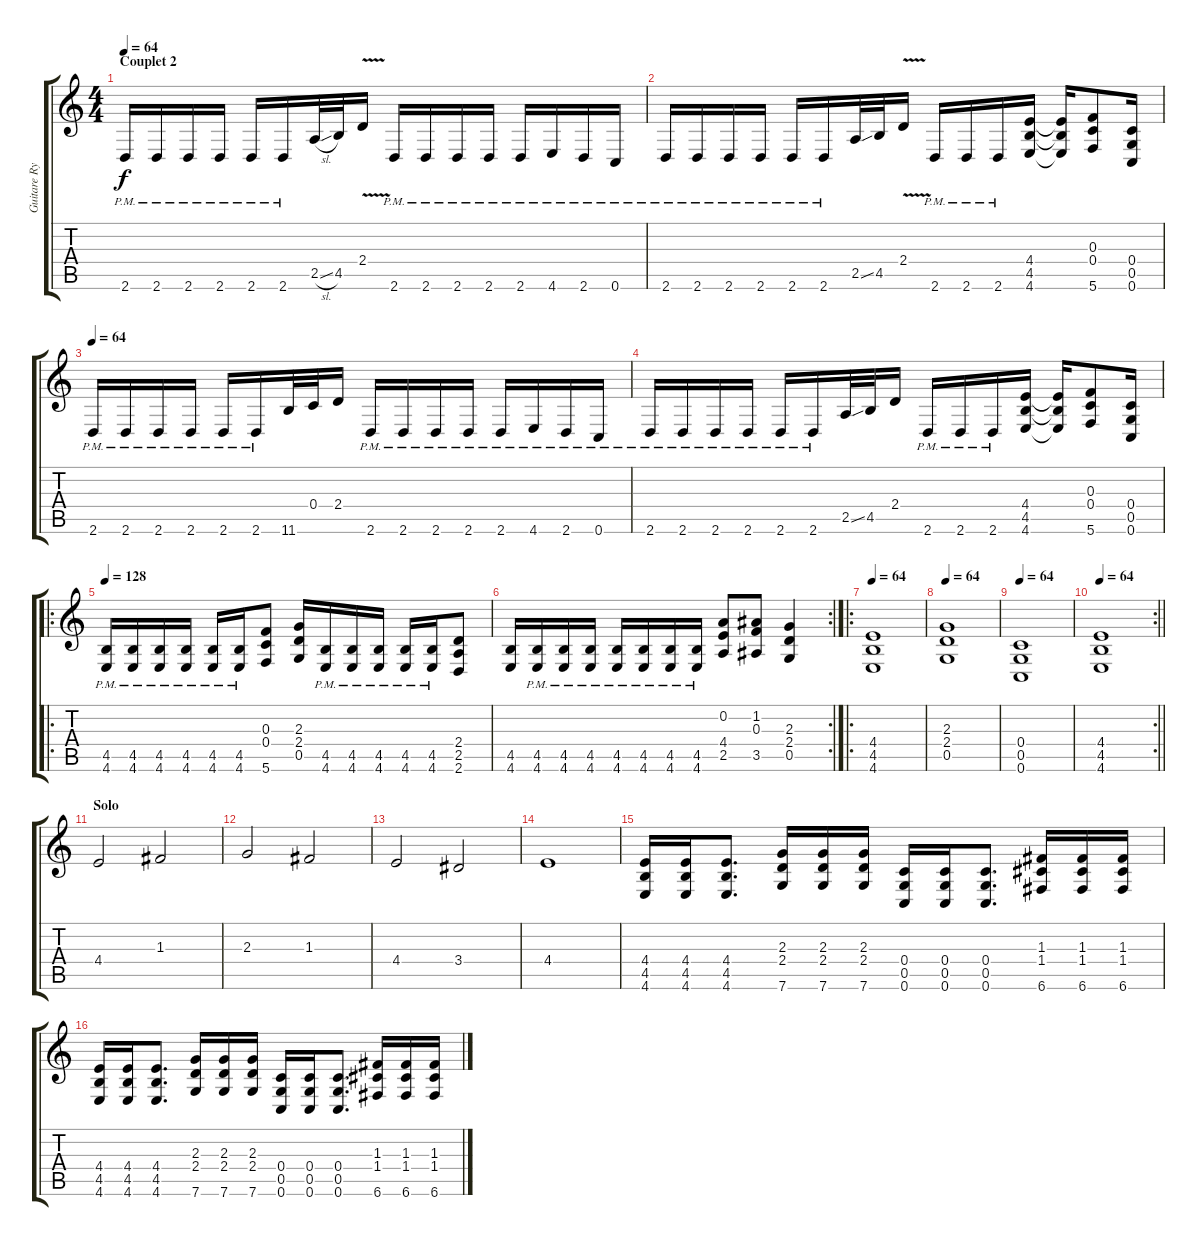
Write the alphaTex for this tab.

\track ("Guitare Rythmique" "Guitare Ry") {instrument overdrivenguitar}
\staff {score tabs}
\tuning (D4 A3 F3 C3 G2 C2) {hide}
\ts (4 4)
\section ("" "Couplet 2")
\tempo 64
\clef g2
\ks c
2.6{pm}.16{dy f} 2.6{pm}.16 2.6{pm}.16 2.6{pm}.16 2.6{pm}.16 2.6{pm}.16 2.5{sl}.32 4.5.32 2.4{v}.16 2.6{pm}.16 2.6{pm}.16 2.6{pm}.16 2.6{pm}.16 2.6{pm}.16 4.6{pm}.16 2.6{pm}.16 0.6{pm}.16 |
2.6{pm}.16 2.6{pm}.16 2.6{pm}.16 2.6{pm}.16 2.6{pm}.16 2.6{pm}.16 2.5{ss}.32 4.5.32 2.4{v}.16 2.6{pm}.16 2.6{pm}.16 2.6{pm}.16 (4.4 4.5 4.6).16 (4.4{t} 4.5{t} 4.6{t}).16 (0.3 0.4 5.6).8 (0.4 0.5 0.6).16 |
\tempo 64
2.6{pm}.16 2.6{pm}.16 2.6{pm}.16 2.6{pm}.16 2.6{pm}.16 2.6{pm}.16 11.6.32 0.4.32 2.4.16 2.6{pm}.16 2.6{pm}.16 2.6{pm}.16 2.6{pm}.16 2.6{pm}.16 4.6{pm}.16 2.6{pm}.16 0.6{pm}.16 |
2.6{pm}.16 2.6{pm}.16 2.6{pm}.16 2.6{pm}.16 2.6{pm}.16 2.6{pm}.16 2.5{ss}.32 4.5.32 2.4.16 2.6{pm}.16 2.6{pm}.16 2.6{pm}.16 (4.4 4.5 4.6).16 (4.4{t} 4.5{t} 4.6{t}).16 (0.3 0.4 5.6).8 (0.4 0.5 0.6).16 |
\ro
\tempo 128
(4.5 4.6{pm}).16 (4.5 4.6{pm}).16 (4.5 4.6{pm}).16 (4.5 4.6{pm}).16 (4.5 4.6{pm}).16 (4.5 4.6{pm}).16 (0.3 0.4 5.6).8 (2.3 2.4 0.5).16 (4.5 4.6{pm}).16 (4.5 4.6{pm}).16 (4.5 4.6{pm}).16 (4.5 4.6{pm}).16 (4.5 4.6{pm}).16 (2.4 2.5 2.6).8 |
\rc 2
(4.5 4.6).16 (4.5 4.6{pm}).16 (4.5 4.6{pm}).16 (4.5 4.6{pm}).16 (4.5 4.6{pm}).16 (4.5 4.6{pm}).16 (4.5 4.6{pm}).16 (4.5 4.6{pm}).16 (0.2 4.4 2.5).8 (1.2 0.3 3.5).8 (2.3 2.4 0.5).4 |
\ro
\tempo 64
(4.4 4.5 4.6).1 |
\tempo 64
(2.3 2.4 0.5).1 |
\tempo 64
(0.4 0.5 0.6).1 |
\rc 2
\tempo 64
\barLineRight lightlight
(4.4 4.5 4.6).1 |
\section ("" "Solo")
4.4.2 1.3.2 |
2.3.2 1.3.2 |
4.4.2 3.4.2 |
4.4.1 |
(4.4 4.5 4.6).16 (4.4 4.5 4.6).16 (4.4 4.5 4.6).8{d} (2.3 2.4 7.6).16 (2.3 2.4 7.6).16 (2.3 2.4 7.6).16 (0.4 0.5 0.6).16 (0.4 0.5 0.6).16 (0.4 0.5 0.6).8{d} (1.3 1.4 6.6).16 (1.3 1.4 6.6).16 (1.3 1.4 6.6).16 |
(4.4 4.5 4.6).16 (4.4 4.5 4.6).16 (4.4 4.5 4.6).8{d} (2.3 2.4 7.6).16 (2.3 2.4 7.6).16 (2.3 2.4 7.6).16 (0.4 0.5 0.6).16 (0.4 0.5 0.6).16 (0.4 0.5 0.6).8{d} (1.3 1.4 6.6).16 (1.3 1.4 6.6).16 (1.3 1.4 6.6).16
